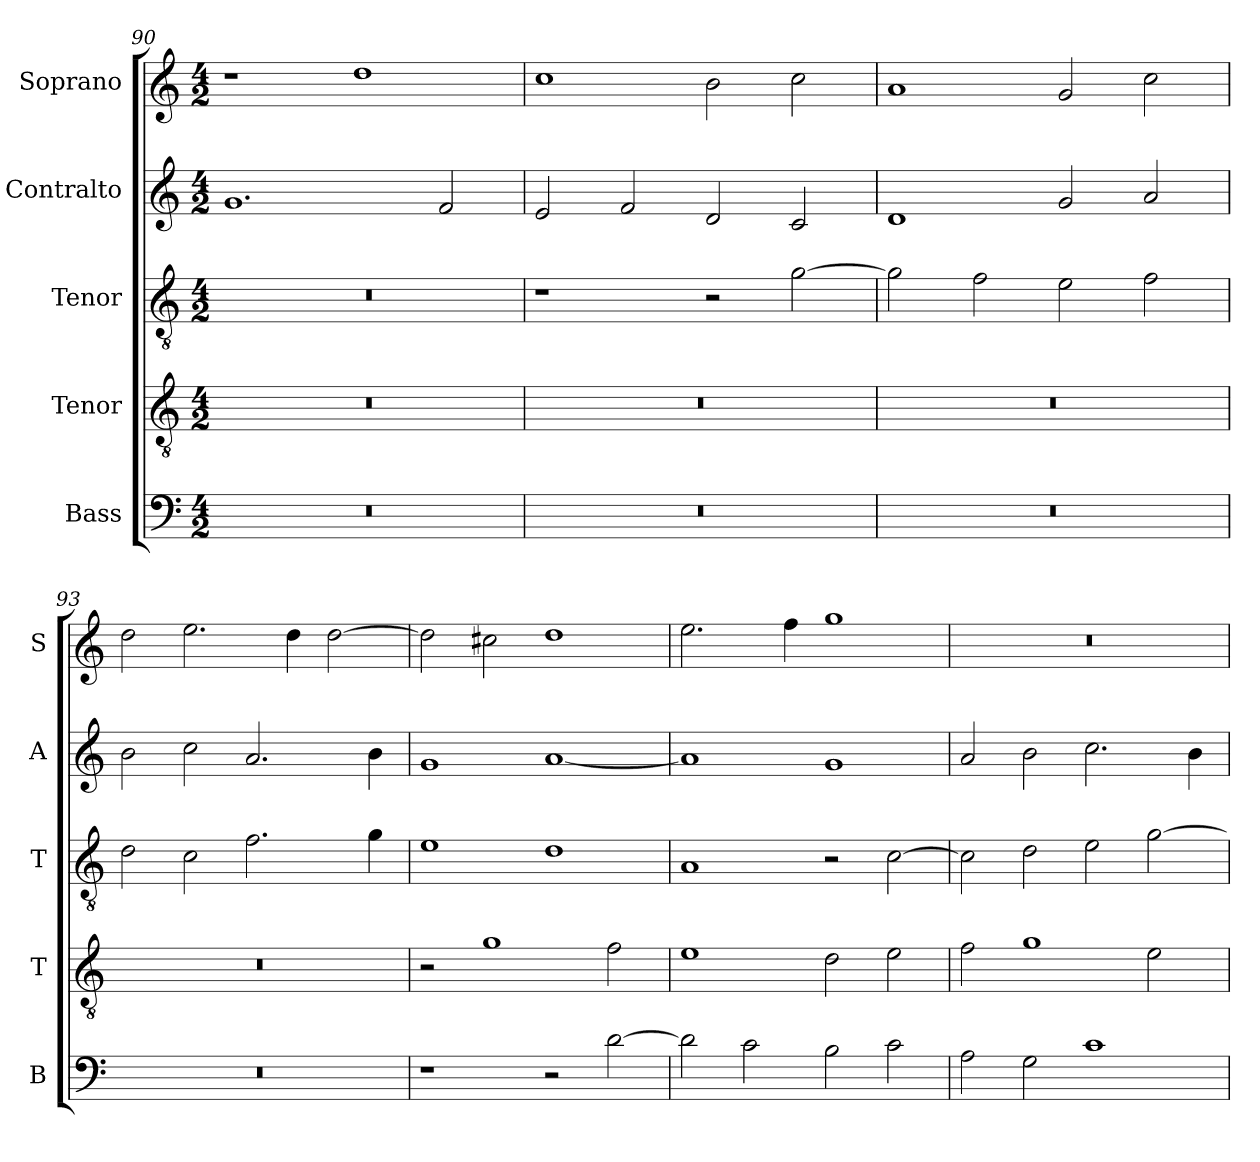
**kern	**kern	**kern	**kern	**kern
*part5	*part4	*part3	*part2	*part1
*staff5	*staff4	*staff3	*staff2	*staff1
*I"Bass	*I"Tenor	*I"Tenor	*I"Contralto	*I"Soprano
*I'B	*I'T	*I'T	*I'A	*I'S
*clefF4	*clefGv2	*clefGv2	*clefG2	*clefG2
*k[]	*k[]	*k[]	*k[]	*k[]
*G:mix	*G:mix	*G:mix	*G:mix	*G:mix
*M4/2	*M4/2	*M4/2	*M4/2	*M4/2
=90	=90	=90	=90	=90
0r	0r	0r	1.g	1r
.	.	.	.	1dd
.	.	.	2f	.
=91	=91	=91	=91	=91
0r	0r	1r	2e	1cc
.	.	.	2f	.
.	.	2r	2d	2b
.	.	[2g	2c	2cc
=92	=92	=92	=92	=92
0r	0r	2g]	1d	1a
.	.	2f	.	.
.	.	2e	2g	2g
.	.	2f	2a	2cc
=93	=93	=93	=93	=93
0r	0r	2d	2b	2dd
.	.	2c	2cc	2.ee
.	.	2.f	2.a	.
.	.	.	.	4dd
.	.	.	.	[2dd
.	.	4g	4b	.
=94	=94	=94	=94	=94
1r	2r	1e	1g	2dd]
.	1g	.	.	2cc#X
2r	.	1d	[1a	1dd
[2d	2f	.	.	.
=95	=95	=95	=95	=95
2d]	1e	1A	1a]	2.ee
2c	.	.	.	.
.	.	.	.	4ff
2B	2d	2r	1g	1gg
2c	2e	[2c	.	.
=96	=96	=96	=96	=96
2A	2f	2c]	2a	0r
2G	1g	2d	2b	.
1c	.	2e	2.cc	.
.	2e	[2g	.	.
.	.	.	4b	.
=	=	=	=	=
*-	*-	*-	*-	*-
